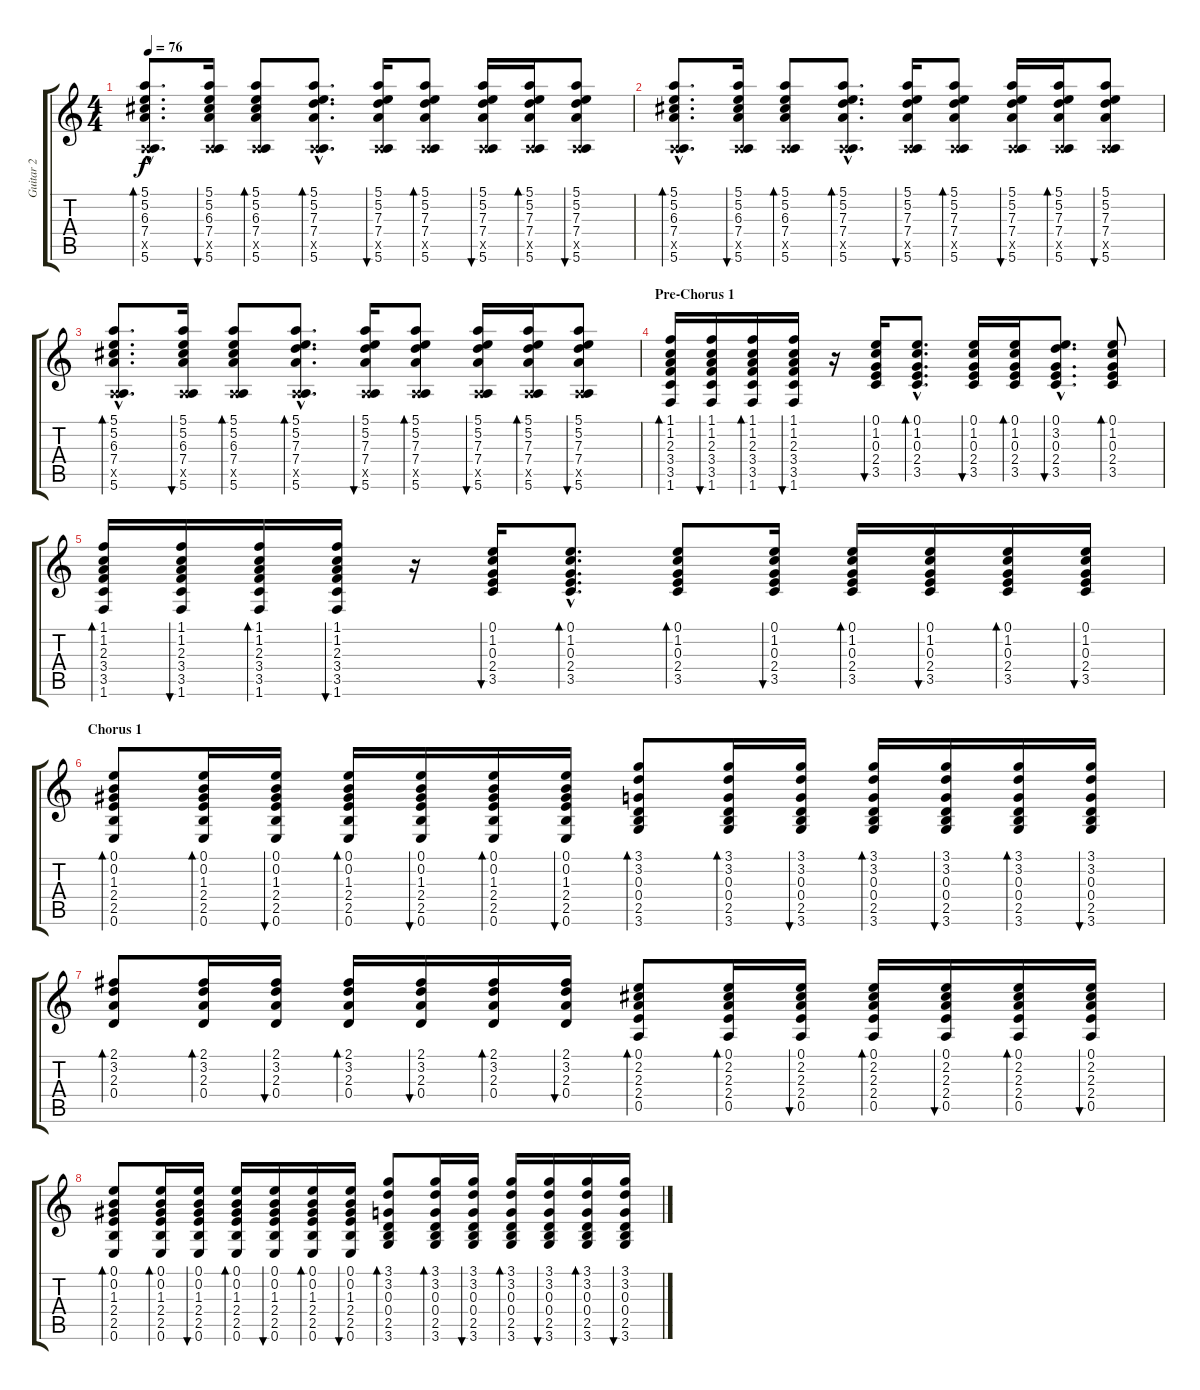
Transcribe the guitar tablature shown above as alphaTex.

\track ("Guitar 2" "Guitar 2") {instrument acousticguitarsteel}
\staff {score tabs}
\tuning (E4 B3 G3 D3 A2 E2) {hide}
\ts (4 4)
\tempo 76
\clef g2
\ks c
(5.1{hac} 5.2{hac} 6.3{hac} 7.4{hac} 0.5{hac x} 5.6{hac}).8{d bd 30 dy f} (5.1 5.2 6.3 7.4 0.5{x} 5.6).16{bu 30} (5.1 5.2 6.3 7.4 0.5{x} 5.6).8{bd 30} (5.1{hac} 5.2{hac} 7.3{hac} 7.4{hac} 0.5{hac x} 5.6{hac}).8{d bd 30} (5.1 5.2 7.3 7.4 0.5{x} 5.6).16{bu 30} (5.1 5.2 7.3 7.4 0.5{x} 5.6).8{bd 30} (5.1 5.2 7.3 7.4 0.5{x} 5.6).16{bu 30} (5.1 5.2 7.3 7.4 0.5{x} 5.6).16{bd 30} (5.1 5.2 7.3 7.4 0.5{x} 5.6).8{bu 30} |
(5.1{hac} 5.2{hac} 6.3{hac} 7.4{hac} 0.5{hac x} 5.6{hac}).8{d bd 30} (5.1 5.2 6.3 7.4 0.5{x} 5.6).16{bu 30} (5.1 5.2 6.3 7.4 0.5{x} 5.6).8{bd 30} (5.1{hac} 5.2{hac} 7.3{hac} 7.4{hac} 0.5{hac x} 5.6{hac}).8{d bd 30} (5.1 5.2 7.3 7.4 0.5{x} 5.6).16{bu 30} (5.1 5.2 7.3 7.4 0.5{x} 5.6).8{bd 30} (5.1 5.2 7.3 7.4 0.5{x} 5.6).16{bu 30} (5.1 5.2 7.3 7.4 0.5{x} 5.6).16{bd 30} (5.1 5.2 7.3 7.4 0.5{x} 5.6).8{bu 30} |
(5.1{hac} 5.2{hac} 6.3{hac} 7.4{hac} 0.5{hac x} 5.6{hac}).8{d bd 30} (5.1 5.2 6.3 7.4 0.5{x} 5.6).16{bu 30} (5.1 5.2 6.3 7.4 0.5{x} 5.6).8{bd 30} (5.1{hac} 5.2{hac} 7.3{hac} 7.4{hac} 0.5{hac x} 5.6{hac}).8{d bd 30} (5.1 5.2 7.3 7.4 0.5{x} 5.6).16{bu 30} (5.1 5.2 7.3 7.4 0.5{x} 5.6).8{bd 30} (5.1 5.2 7.3 7.4 0.5{x} 5.6).16{bu 30} (5.1 5.2 7.3 7.4 0.5{x} 5.6).16{bd 30} (5.1 5.2 7.3 7.4 0.5{x} 5.6).8{bu 30} |
\section ("" "Pre-Chorus 1")
(1.1 1.2 2.3 3.4 3.5 1.6).16{bd 30} (1.1 1.2 2.3 3.4 3.5 1.6).16{bu 30} (1.1 1.2 2.3 3.4 3.5 1.6).16{bd 30} (1.1 1.2 2.3 3.4 3.5 1.6).16{bu 30} r.16 (0.1 1.2 0.3 2.4 3.5).16{bu 30} (0.1{hac} 1.2{hac} 0.3{hac} 2.4{hac} 3.5{hac}).8{d bd 30} (0.1 1.2 0.3 2.4 3.5).16{bu 30} (0.1 1.2 0.3 2.4 3.5).16{bd 30} (0.1{hac} 3.2{hac} 0.3{hac} 2.4{hac} 3.5{hac}).8{d bu 30} (0.1 1.2 0.3 2.4 3.5).8{bd 30} |
(1.1 1.2 2.3 3.4 3.5 1.6).16{bd 30} (1.1 1.2 2.3 3.4 3.5 1.6).16{bu 30} (1.1 1.2 2.3 3.4 3.5 1.6).16{bd 30} (1.1 1.2 2.3 3.4 3.5 1.6).16{bu 30} r.16 (0.1 1.2 0.3 2.4 3.5).16{bu 30} (0.1{hac} 1.2{hac} 0.3{hac} 2.4{hac} 3.5{hac}).8{d bd 30} (0.1 1.2 0.3 2.4 3.5).8{bd 30} (0.1 1.2 0.3 2.4 3.5).16{bu 30} (0.1 1.2 0.3 2.4 3.5).16{bd 30} (0.1 1.2 0.3 2.4 3.5).16{bu 30} (0.1 1.2 0.3 2.4 3.5).16{bd 30} (0.1 1.2 0.3 2.4 3.5).16{bu 30} |
\section ("" "Chorus 1")
(0.1 0.2 1.3 2.4 2.5 0.6).8{bd 30 volume 14} (0.1 0.2 1.3 2.4 2.5 0.6).16{bd 30} (0.1 0.2 1.3 2.4 2.5 0.6).16{bu 30} (0.1 0.2 1.3 2.4 2.5 0.6).16{bd 30} (0.1 0.2 1.3 2.4 2.5 0.6).16{bu 30} (0.1 0.2 1.3 2.4 2.5 0.6).16{bd 30} (0.1 0.2 1.3 2.4 2.5 0.6).16{bu 30} (3.1 3.2 0.3 0.4 2.5 3.6).8{bd 30} (3.1 3.2 0.3 0.4 2.5 3.6).16{bd 30} (3.1 3.2 0.3 0.4 2.5 3.6).16{bu 30} (3.1 3.2 0.3 0.4 2.5 3.6).16{bd 30} (3.1 3.2 0.3 0.4 2.5 3.6).16{bu 30} (3.1 3.2 0.3 0.4 2.5 3.6).16{bd 30} (3.1 3.2 0.3 0.4 2.5 3.6).16{bu 30} |
(2.1 3.2 2.3 0.4).8{bd 30} (2.1 3.2 2.3 0.4).16{bd 30} (2.1 3.2 2.3 0.4).16{bu 30} (2.1 3.2 2.3 0.4).16{bd 30} (2.1 3.2 2.3 0.4).16{bu 30} (2.1 3.2 2.3 0.4).16{bd 30} (2.1 3.2 2.3 0.4).16{bu 30} (0.1 2.2 2.3 2.4 0.5).8{bd 30} (0.1 2.2 2.3 2.4 0.5).16{bd 30} (0.1 2.2 2.3 2.4 0.5).16{bu 30} (0.1 2.2 2.3 2.4 0.5).16{bd 30} (0.1 2.2 2.3 2.4 0.5).16{bu 30} (0.1 2.2 2.3 2.4 0.5).16{bd 30} (0.1 2.2 2.3 2.4 0.5).16{bu 30} |
(0.1 0.2 1.3 2.4 2.5 0.6).8{bd 30} (0.1 0.2 1.3 2.4 2.5 0.6).16{bd 30} (0.1 0.2 1.3 2.4 2.5 0.6).16{bu 30} (0.1 0.2 1.3 2.4 2.5 0.6).16{bd 30} (0.1 0.2 1.3 2.4 2.5 0.6).16{bu 30} (0.1 0.2 1.3 2.4 2.5 0.6).16{bd 30} (0.1 0.2 1.3 2.4 2.5 0.6).16{bu 30} (3.1 3.2 0.3 0.4 2.5 3.6).8{bd 30} (3.1 3.2 0.3 0.4 2.5 3.6).16{bd 30} (3.1 3.2 0.3 0.4 2.5 3.6).16{bu 30} (3.1 3.2 0.3 0.4 2.5 3.6).16{bd 30} (3.1 3.2 0.3 0.4 2.5 3.6).16{bu 30} (3.1 3.2 0.3 0.4 2.5 3.6).16{bd 30} (3.1 3.2 0.3 0.4 2.5 3.6).16{bu 30}
